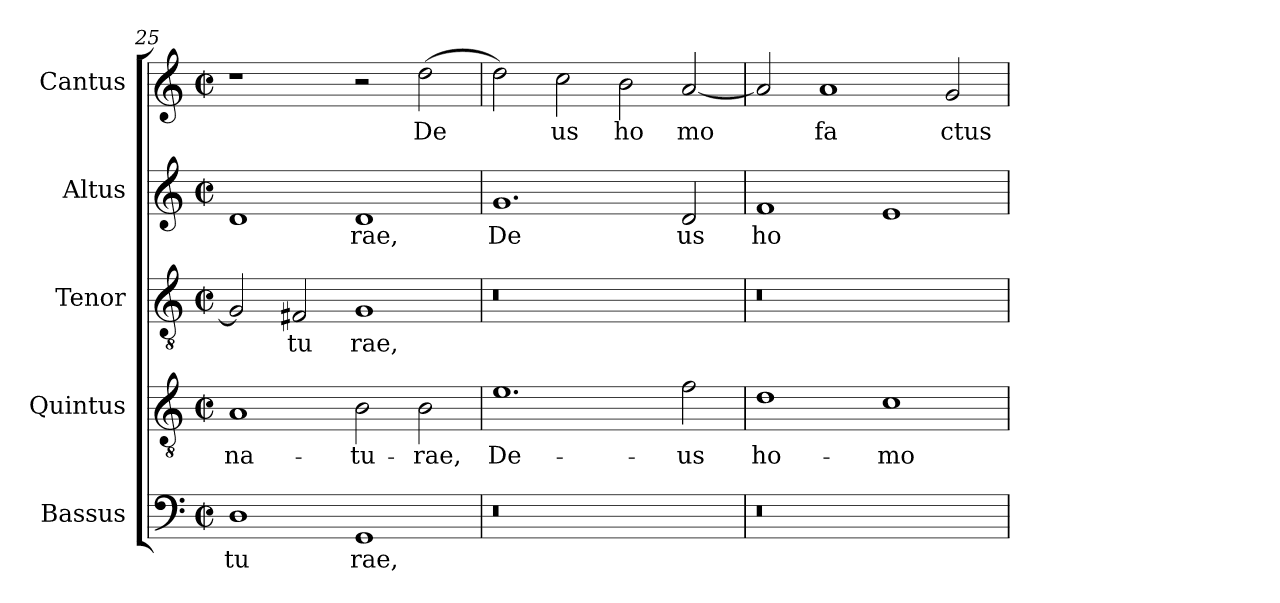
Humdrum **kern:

**kern	**text	**kern	**text	**kern	**text	**kern	**text	**kern	**text
*part5	*part5	*part4	*part4	*part3	*part3	*part2	*part2	*part1	*part1
*staff5	*staff5	*staff4	*staff4	*staff3	*staff3	*staff2	*staff2	*staff1	*staff1
*I"Bassus	*	*I"Quintus	*	*I"Tenor	*	*I"Altus	*	*I"Cantus	*
*clefF4	*	*clefGv2	*	*clefGv2	*	*clefG2	*	*clefG2	*
*	*	*k[]	*	*	*	*	*	*	*
*	*	*C:	*	*	*	*	*	*	*
*M2/2	*	*M2/2	*	*M2/2	*	*M2/2	*	*M2/2	*
*met(c|)	*	*met(c|)	*	*met(c|)	*	*met(c|)	*	*met(c|)	*
=25	=25	=25	=25	=25	=25	=25	=25	=25	=25
!	!LO:LY:b:cj	!	!LO:LY:b:cj	!	!	!	!	!	!
1D	tu	1A	na-	2G/]	.	1d	.	1r	.
!	!	!	!	!	!LO:LY:b:cj	!	!	!	!
.	.	.	.	2F#/	tu	.	.	.	.
!	!LO:LY:b:cj	!	!LO:LY:b:cj	!	!LO:LY:b:cj	!	!LO:LY:b:cj	!	!
1GG	rae,	2B\	-tu-	1G	rae,	1d	rae,	2r	.
!	!	!	!LO:LY:b:cj	!	!	!	!	!	!LO:LY:b
.	.	2B\	-rae,	.	.	.	.	(>2dd\	De
=26	=26	=26	=26	=26	=26	=26	=26	=26	=26
!	!	!	!LO:LY:b:cj	!	!	!	!LO:LY:b:cj	!	!
0r	.	1.e	De-	0r	.	1.g	De	2dd\)	.
!	!	!	!	!	!	!	!	!	!LO:LY:b:cj
.	.	.	.	.	.	.	.	2cc\	us
!	!	!	!	!	!	!	!	!	!LO:LY:b:cj
.	.	.	.	.	.	.	.	2b\	ho
!	!	!	!LO:LY:b:cj	!	!	!	!LO:LY:b:cj	!	!LO:LY:b
.	.	2f\	-us	.	.	2d/	us	[<2a/	mo
=27	=27	=27	=27	=27	=27	=27	=27	=27	=27
!	!	!	!LO:LY:b:cj	!	!	!	!LO:LY:b:cj	!	!
0r	.	1d	ho-	0r	.	1f	ho	2a/]	.
!	!	!	!	!	!	!	!	!	!LO:LY:b:cj
.	.	.	.	.	.	.	.	1a	fa
!	!	!	!LO:LY:b:cj	!	!	!	!	!	!
.	.	1c	-mo	.	.	1e	.	.	.
!	!	!	!	!	!	!	!	!	!LO:LY:b:cj
.	.	.	.	.	.	.	.	2g/	ctus
=	=	=	=	=	=	=	=	=	=
*-	*-	*-	*-	*-	*-	*-	*-	*-	*-
